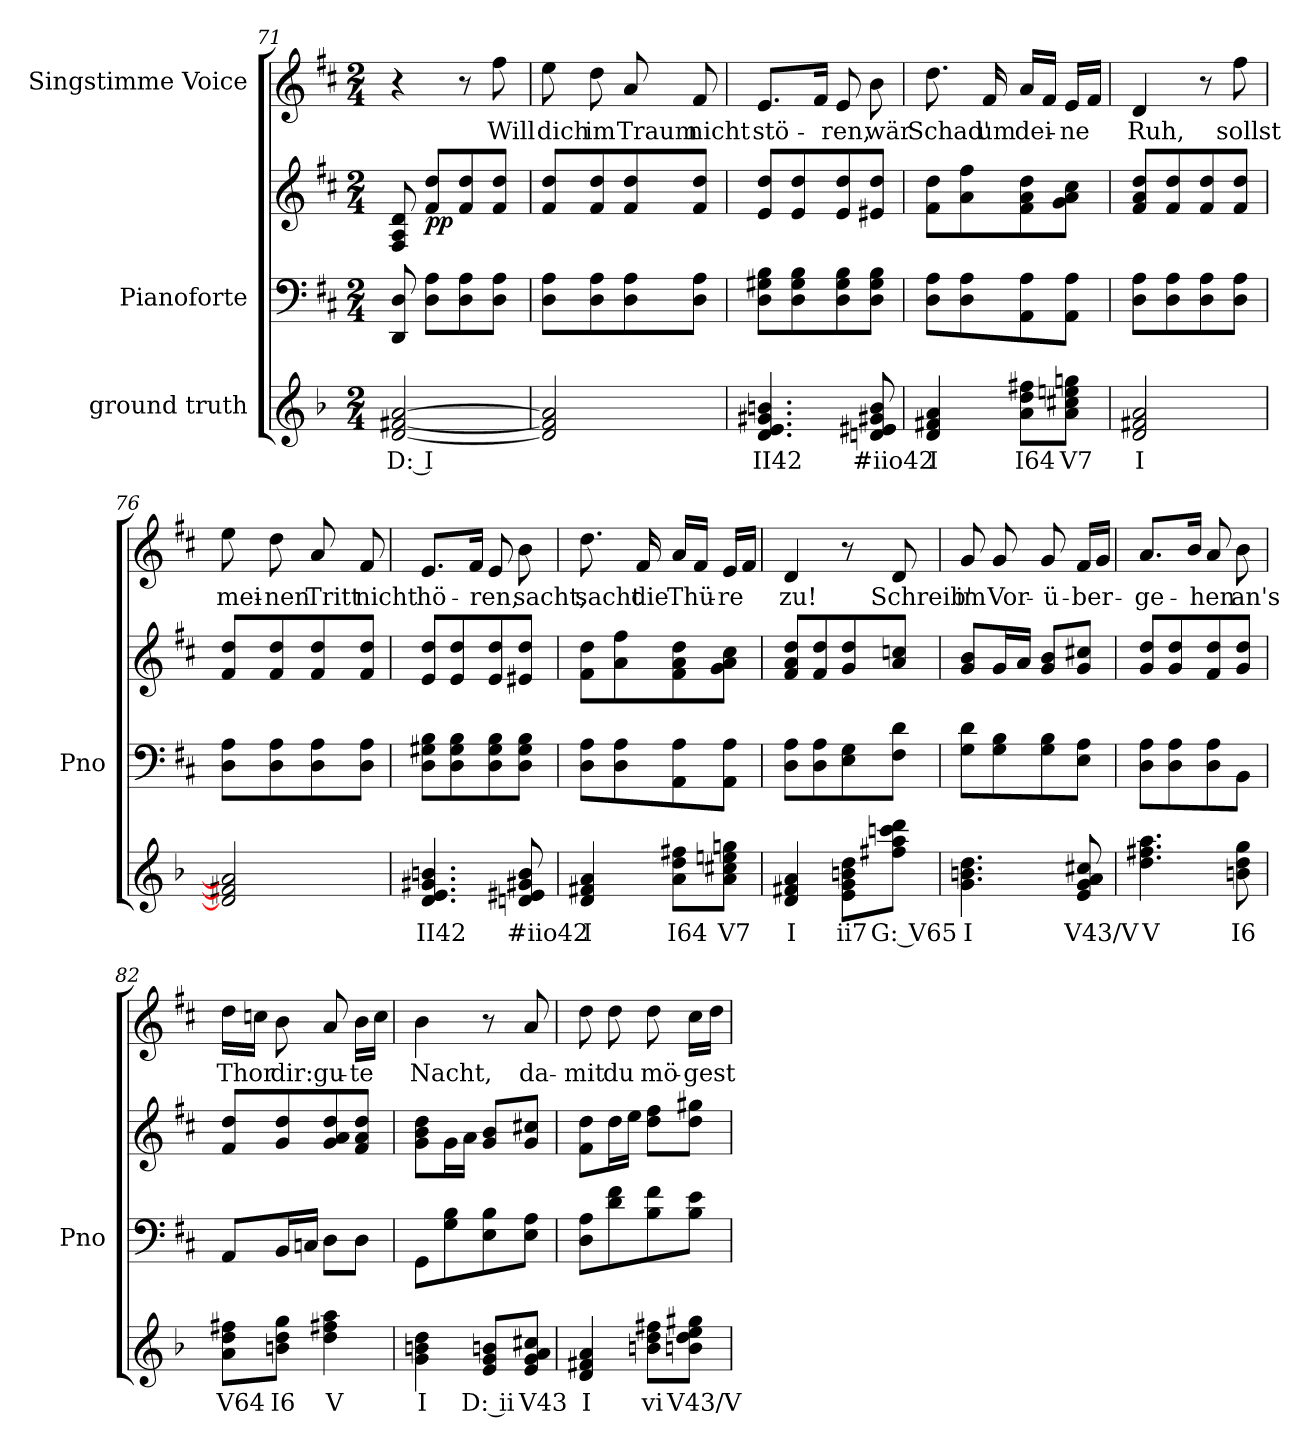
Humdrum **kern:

**kern	**text	**kern	**kern	**dynam	**kern	**text
*part3	*part3	*part2	*part2	*part2	*part1	*part1
*staff4	*staff4	*staff3	*staff2	*staff2/3	*staff1	*staff1
*I"ground truth	*	*I"Pianoforte	*	*	*I"Singstimme Voice	*
*	*	*I'Pno	*	*	*	*
*	*	*clefF4	*clefG2	*	*clefG2	*
*k[b-]	*	*k[f#c#]	*k[f#c#]	*	*k[f#c#]	*
*M2/4	*	*M2/4	*M2/4	*	*M2/4	*
=71	=71	=71	=71	=71	=71	=71
[2d [2f#X [2a	D: I	8DD/ 8D/	8F#/ 8A/ 8d/	.	4r	.
!	!	!	!	!LO:DY:b	!	!
.	.	8D\ 8A\L	8f#/ 8dd/L	pp	.	.
.	.	8D\ 8A\	8f#/ 8dd/	.	8r	.
!	!	!	!	!	!	!LO:LY:b
.	.	8D\ 8A\J	8f#/ 8dd/J	.	8ff#\	Will
=72	=72	=72	=72	=72	=72	=72
!	!	!	!	!	!	!LO:LY:b
2d] 2f#] 2a]	.	8D\ 8A\L	8f#/ 8dd/L	.	8ee\	dich
!	!	!	!	!	!	!LO:LY:b
.	.	8D\ 8A\	8f#/ 8dd/	.	8dd\	im
!	!	!	!	!	!	!LO:LY:b
.	.	8D\ 8A\	8f#/ 8dd/	.	8a/	Traum
!	!	!	!	!	!	!LO:LY:b
.	.	8D\ 8A\J	8f#/ 8dd/J	.	8f#/	nicht
!!LO:LB:g=z
=73	=73	=73	=73	=73	=73	=73
!	!	!	!	!	!	!LO:LY:b
4.d 4.e 4.g#X 4.bn	II42	8D\ 8G#X\ 8B\L	8e/ 8dd/L	.	8.e/L	stö-
.	.	8D\ 8G#\ 8B\	8e/ 8dd/	.	.	.
.	.	.	.	.	16f#/Jk	.
!	!	!	!	!	!	!LO:LY:b
.	.	8D\ 8G#\ 8B\	8e/ 8dd/	.	8e/	-ren,
!	!	!	!	!	!	!LO:LY:b
8dn 8e#X 8g#X 8b	#iio42	8D\ 8G#\ 8B\J	8e#X/ 8dd/J	.	8b\	wär
=74	=74	=74	=74	=74	=74	=74
!	!	!	!	!	!	!LO:LY:b
4d 4f#X 4a	I	8D\ 8A\L	8f#\ 8dd\L	.	8.dd\	Schad'
.	.	8D\ 8A\	8a\ 8ff#\	.	.	.
!	!	!	!	!	!	!LO:LY:b
.	.	.	.	.	16f#/	um
!	!	!	!	!	!	!LO:LY:b
8a 8dd 8ff#XL	I64	8AA\ 8A\	8f#\ 8a\ 8dd\	.	16a/LL	dei-
.	.	.	.	.	16f#/JJ	.
!	!	!	!	!	!	!LO:LY:b
8a 8cc#X 8een 8ggnJ	V7	8AA\ 8A\J	8g\ 8a\ 8cc#\J	.	16e/LL	-ne
.	.	.	.	.	16f#/JJ	.
=75	=75	=75	=75	=75	=75	=75
!	!	!	!	!	!	!LO:LY:b
2d 2f#X 2a	I	8D\ 8A\L	8f#/ 8a/ 8dd/L	.	4d/	Ruh,
.	.	8D\ 8A\	8f#/ 8dd/	.	.	.
.	.	8D\ 8A\	8f#/ 8dd/	.	8r	.
!	!	!	!	!	!	!LO:LY:b
.	.	8D\ 8A\J	8f#/ 8dd/J	.	8ff#\	sollst
=76	=76	=76	=76	=76	=76	=76
!	!	!	!	!	!	!LO:LY:b
2d] 2f#X] 2a]	.	8D\ 8A\L	8f#/ 8dd/L	.	8ee\	mei-
!	!	!	!	!	!	!LO:LY:b
.	.	8D\ 8A\	8f#/ 8dd/	.	8dd\	-nen
!	!	!	!	!	!	!LO:LY:b
.	.	8D\ 8A\	8f#/ 8dd/	.	8a/	Tritt
!	!	!	!	!	!	!LO:LY:b
.	.	8D\ 8A\J	8f#/ 8dd/J	.	8f#/	nicht
=77	=77	=77	=77	=77	=77	=77
!	!	!	!	!	!	!LO:LY:b
4.d 4.e 4.g#X 4.bn	II42	8D\ 8G#X\ 8B\L	8e/ 8dd/L	.	8.e/L	hö-
.	.	8D\ 8G#\ 8B\	8e/ 8dd/	.	.	.
.	.	.	.	.	16f#/Jk	.
!	!	!	!	!	!	!LO:LY:b
.	.	8D\ 8G#\ 8B\	8e/ 8dd/	.	8e/	-ren,
!	!	!	!	!	!	!LO:LY:b
8dn 8e#X 8g#X 8b	#iio42	8D\ 8G#\ 8B\J	8e#X/ 8dd/J	.	8b\	sacht,
!!LO:LB:g=z
=78	=78	=78	=78	=78	=78	=78
!	!	!	!	!	!	!LO:LY:b
4d 4f#X 4a	I	8D\ 8A\L	8f#\ 8dd\L	.	8.dd\	sacht
.	.	8D\ 8A\	8a\ 8ff#\	.	.	.
!	!	!	!	!	!	!LO:LY:b
.	.	.	.	.	16f#/	die
!	!	!	!	!	!	!LO:LY:b
8a 8dd 8ff#XL	I64	8AA\ 8A\	8f#\ 8a\ 8dd\	.	16a/LL	Thü-
.	.	.	.	.	16f#/JJ	.
!	!	!	!	!	!	!LO:LY:b
8a 8cc#X 8een 8ggnJ	V7	8AA\ 8A\J	8g\ 8a\ 8cc#\J	.	16e/LL	-re
.	.	.	.	.	16f#/JJ	.
=79	=79	=79	=79	=79	=79	=79
!	!	!	!	!	!	!LO:LY:b
4d 4f#X 4a	I	8D\ 8A\L	8f#/ 8a/ 8dd/L	.	4d/	zu!
.	.	8D\ 8A\	8f#/ 8dd/	.	.	.
8e 8g 8bn 8ddL	ii7	8E\ 8G\	8g/ 8dd/	.	8r	.
!	!	!	!	!	!	!LO:LY:b
8ff#X 8aa 8cccn 8dddJ	G: V65	8F#\ 8d\J	8a/ 8ccn/J	.	8d/	Schreib'
=80	=80	=80	=80	=80	=80	=80
!	!	!	!	!	!	!LO:LY:b
4.g 4.bn 4.dd	I	8G\ 8d\L	8g/ 8b/L	.	8g/	im
!	!	!	!	!	!	!LO:LY:b
.	.	8G\ 8B\	16g/L	.	8g/	Vor-
.	.	.	16a/JJ	.	.	.
!	!	!	!	!	!	!LO:LY:b
.	.	8G\ 8B\	8g/ 8b/L	.	8g/	-ü-
!	!	!	!	!	!	!LO:LY:b
8e 8g 8a 8cc#X	V43/V	8E\ 8A\J	8g/ 8cc#X/J	.	16f#/LL	-ber-
.	.	.	.	.	16g/JJ	.
=81	=81	=81	=81	=81	=81	=81
!	!	!	!	!	!	!LO:LY:b
4.dd 4.ff#X 4.aa	V	8D\ 8A\L	8g/ 8dd/L	.	8.a/L	-ge-
.	.	8D\ 8A\	8g/ 8dd/	.	.	.
.	.	.	.	.	16b/Jk	.
!	!	!	!	!	!	!LO:LY:b
.	.	8D\ 8A\	8f#/ 8dd/	.	8a/	-hen
!	!	!	!	!	!	!LO:LY:b
8bn 8dd 8gg	I6	8BB\J	8g/ 8dd/J	.	8b\	an's
=82	=82	=82	=82	=82	=82	=82
!	!	!	!	!	!	!LO:LY:b
8a 8dd 8ff#XL	V64	8AA/L	8f#/ 8dd/L	.	16dd\LL	Thor
.	.	.	.	.	16ccn\JJ	.
!	!	!	!	!	!	!LO:LY:b
8bn 8dd 8ggJ	I6	16BB/L	8g/ 8dd/	.	8b\	dir:
.	.	16Cn/JJ	.	.	.	.
!	!	!	!	!	!	!LO:LY:b
4dd 4ff#X 4aa	V	8D\L	8g/ 8a/ 8dd/	.	8a/	gu-
!	!	!	!	!	!	!LO:LY:b
.	.	8D\J	8f#/ 8a/ 8dd/J	.	16b\LL	-te
.	.	.	.	.	16cc\JJ	.
!!LO:PB:g=z
=83	=83	=83	=83	=83	=83	=83
!	!	!	!	!	!	!LO:LY:b
4g 4bn 4dd	I	8GG\L	8g\ 8b\ 8dd\L	.	4b\	Nacht,
.	.	8G\ 8B\	16g\L	.	.	.
.	.	.	16a\JJ	.	.	.
8e 8g 8bnL	D: ii	8E\ 8B\	8g/ 8b/L	.	8r	.
!	!	!	!	!	!	!LO:LY:b
8e 8g 8a 8cc#XJ	V43	8E\ 8A\J	8g/ 8cc#X/J	.	8a/	da-
=84	=84	=84	=84	=84	=84	=84
!	!	!	!	!	!	!LO:LY:b
4d 4f#X 4a	I	8D\ 8A\L	8f#\ 8dd\L	.	8dd\	-mit
!	!	!	!	!	!	!LO:LY:b
.	.	8d\ 8f#\	16dd\L	.	8dd\	du
.	.	.	16ee\JJ	.	.	.
!	!	!	!	!	!	!LO:LY:b
8bn 8dd 8ff#XL	vi	8B\ 8f#\	8dd\ 8ff#\L	.	8dd\	mö-
!	!	!	!	!	!	!LO:LY:b
8bn 8dd 8ee 8gg#XJ	V43/V	8B\ 8e\J	8dd\ 8gg#X\J	.	16cc#\LL	-gest
.	.	.	.	.	16dd\JJ	.
=	=	=	=	=	=	=
*-	*-	*-	*-	*-	*-	*-
